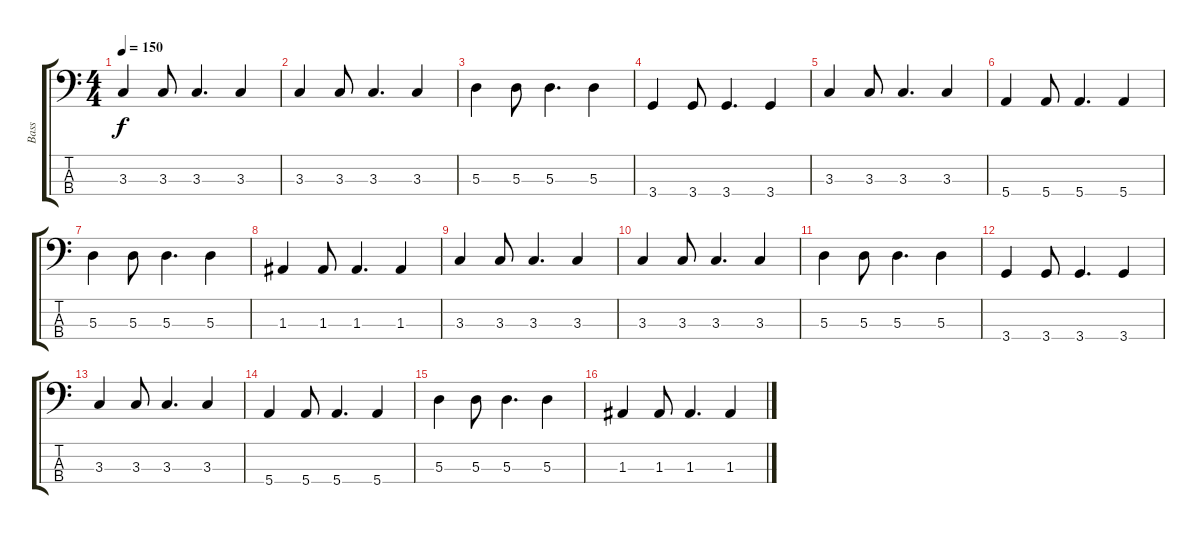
\track ("Bass" "Bass") {instrument electricbassfinger}
\staff {score tabs}
\tuning (G2 D2 A1 E1) {hide}
\ts (4 4)
\tempo 150
\clef f4
\ks c
3.3.4{dy f} 3.3.8 3.3.4{d} 3.3.4 |
3.3.4 3.3.8 3.3.4{d} 3.3.4 |
5.3.4 5.3.8 5.3.4{d} 5.3.4 |
3.4.4 3.4.8 3.4.4{d} 3.4.4 |
3.3.4 3.3.8 3.3.4{d} 3.3.4 |
5.4.4 5.4.8 5.4.4{d} 5.4.4 |
5.3.4 5.3.8 5.3.4{d} 5.3.4 |
1.3.4 1.3.8 1.3.4{d} 1.3.4 |
3.3.4 3.3.8 3.3.4{d} 3.3.4 |
3.3.4 3.3.8 3.3.4{d} 3.3.4 |
5.3.4 5.3.8 5.3.4{d} 5.3.4 |
3.4.4 3.4.8 3.4.4{d} 3.4.4 |
3.3.4 3.3.8 3.3.4{d} 3.3.4 |
5.4.4 5.4.8 5.4.4{d} 5.4.4 |
5.3.4 5.3.8 5.3.4{d} 5.3.4 |
1.3.4 1.3.8 1.3.4{d} 1.3.4
